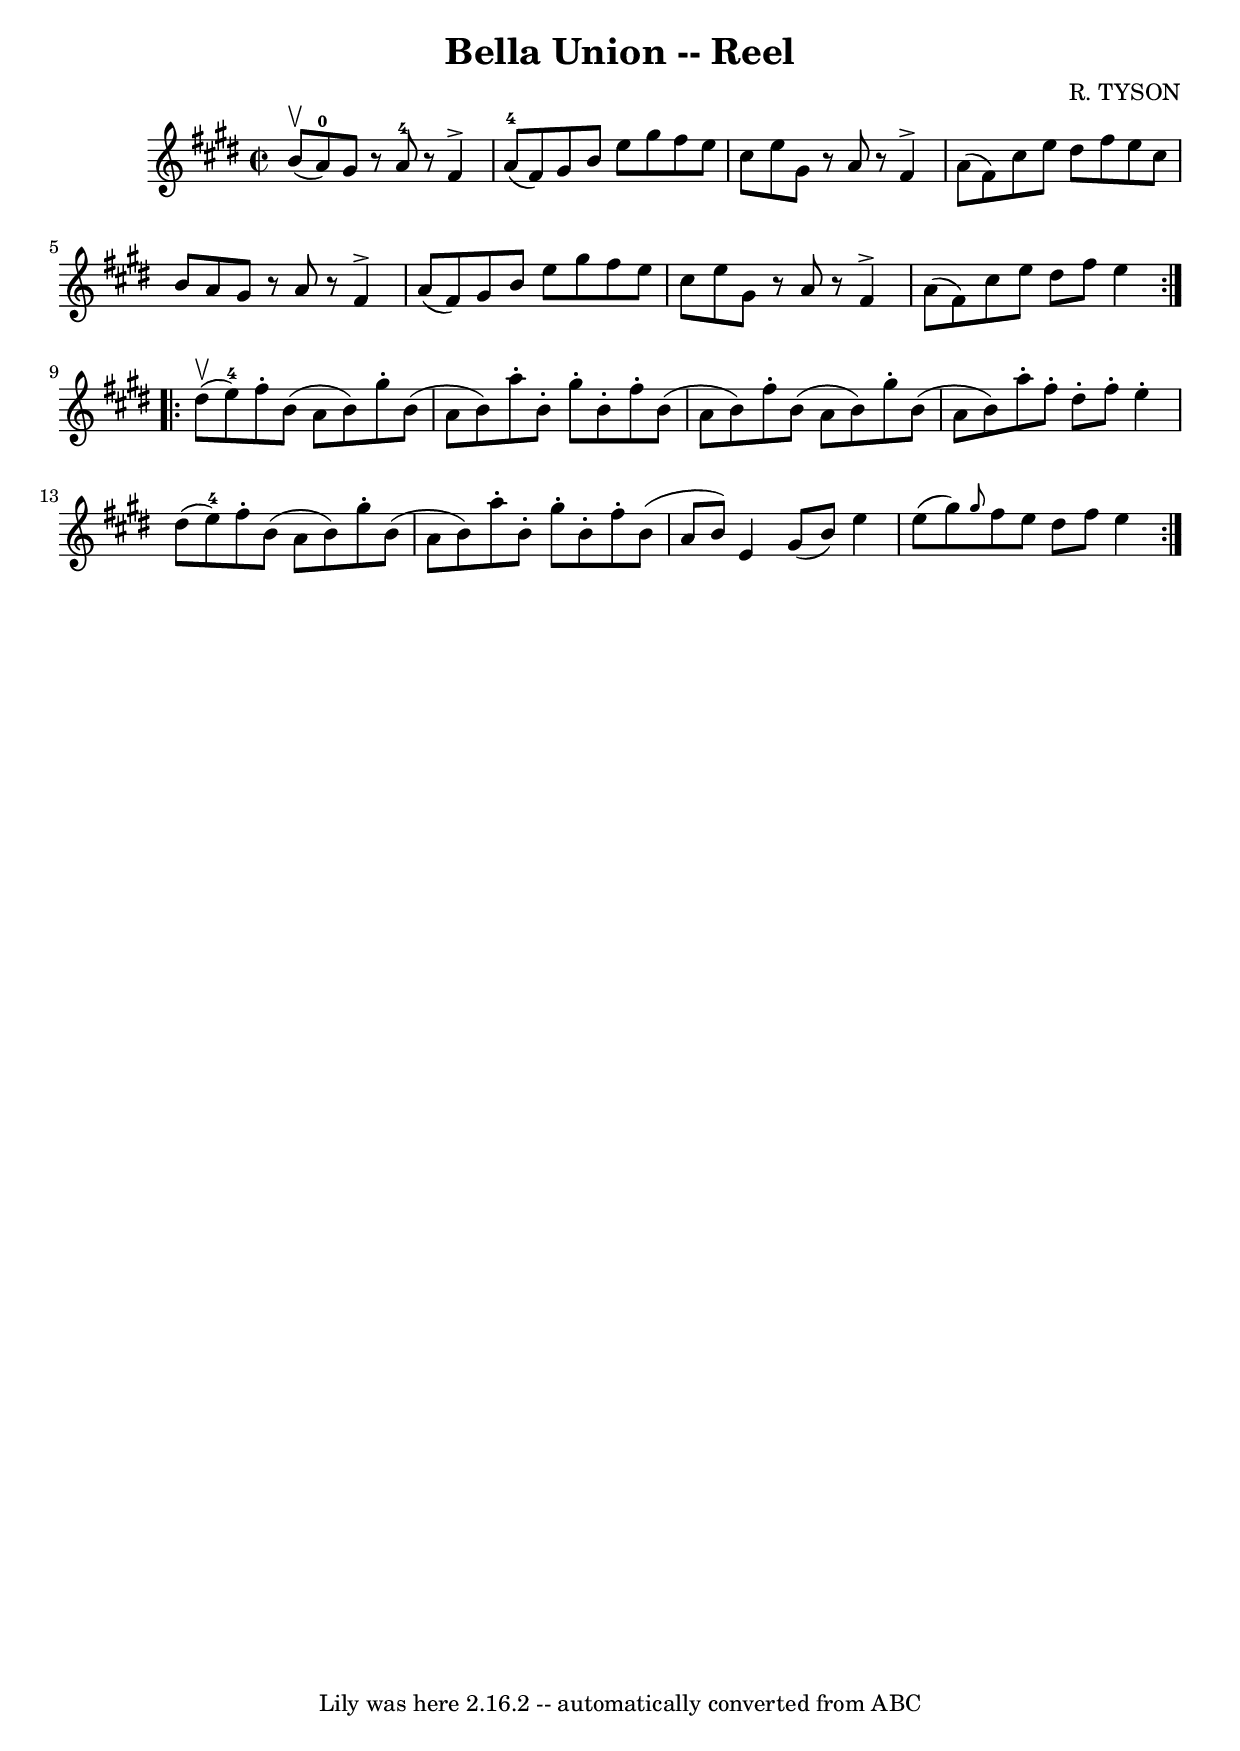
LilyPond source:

\version "2.16.2"
\include "Mammoth.ily"
\header {
  %% book = "Ryan's Mammoth Collection"
 composer = "R. TYSON"
 crossRefNumber = "1"
 footnotes = "\\\\242"
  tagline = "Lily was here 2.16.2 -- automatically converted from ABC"
  title = "Bella Union -- Reel"

}
voicedefault =  {



  \repeat volta 2 {

    \override Staff.TimeSignature #'style = #'C
    \time 2/2 
    \key e \major b'8^\upbow(a'8-0)  |
 gis'8    r8 a'8-4   r8 fis'4^\accent a'8-4(fis'8)    |
 gis'8 b'8 e''8 gis''8 fis''8 e''8 cis''8 e''8     |
 gis'8        r8 a'8    r8 fis'4^\accent a'8 (fis'8)    |
 cis''8 e''8 dis''8 fis''8 e''8 cis''8 b'8 a'8     |
 gis'8    r8 a'8    r8 fis'4^\accent a'8 (fis'8)    |
 gis'8 b'8 e''8 gis''8 fis''8 e''8 cis''8 e''8     |
 gis'8    r8 a'8    r8 fis'4^\accent a'8 (fis'8)    |
 cis''8 e''8    
 dis''8 fis''8 e''4    
  }     
  \repeat volta 2 { dis''8^\upbow(e''8-4)  |
 fis''8-. b'8 (a'8 b'8) gis''8-. b'8 ( a'8 b'8)    |
 a''8-. b'8-. gis''8-. b'8-. fis''8-. b'8 (a'8 b'8)    |
 fis''8-. b'8 (a'8 b'8) gis''8-. b'8 (a'8 b'8)   |
 a''8-. fis''8-. dis''8-. fis''8-. e''4-. dis''8 (e''8-4)    |
 fis''8-. b'8 ( a'8 b'8) gis''8-. b'8 (a'8 b'8)    |
 a''8-. b'8-. gis''8-. b'8-. fis''8-. b'8 (a'8 b'8)   |
 e'4 gis'8 (b'8) e''4 e''8 (gis''8)    |
    \grace {    
 gis''8  
    } fis''8 e''8 dis''8 fis''8 e''4    
  }   

}

\score{
  <<

    \context Staff="default"
    {
      \voicedefault 
      
    }

  >>
  \layout {
    
  }
  \midi {
  }

}
